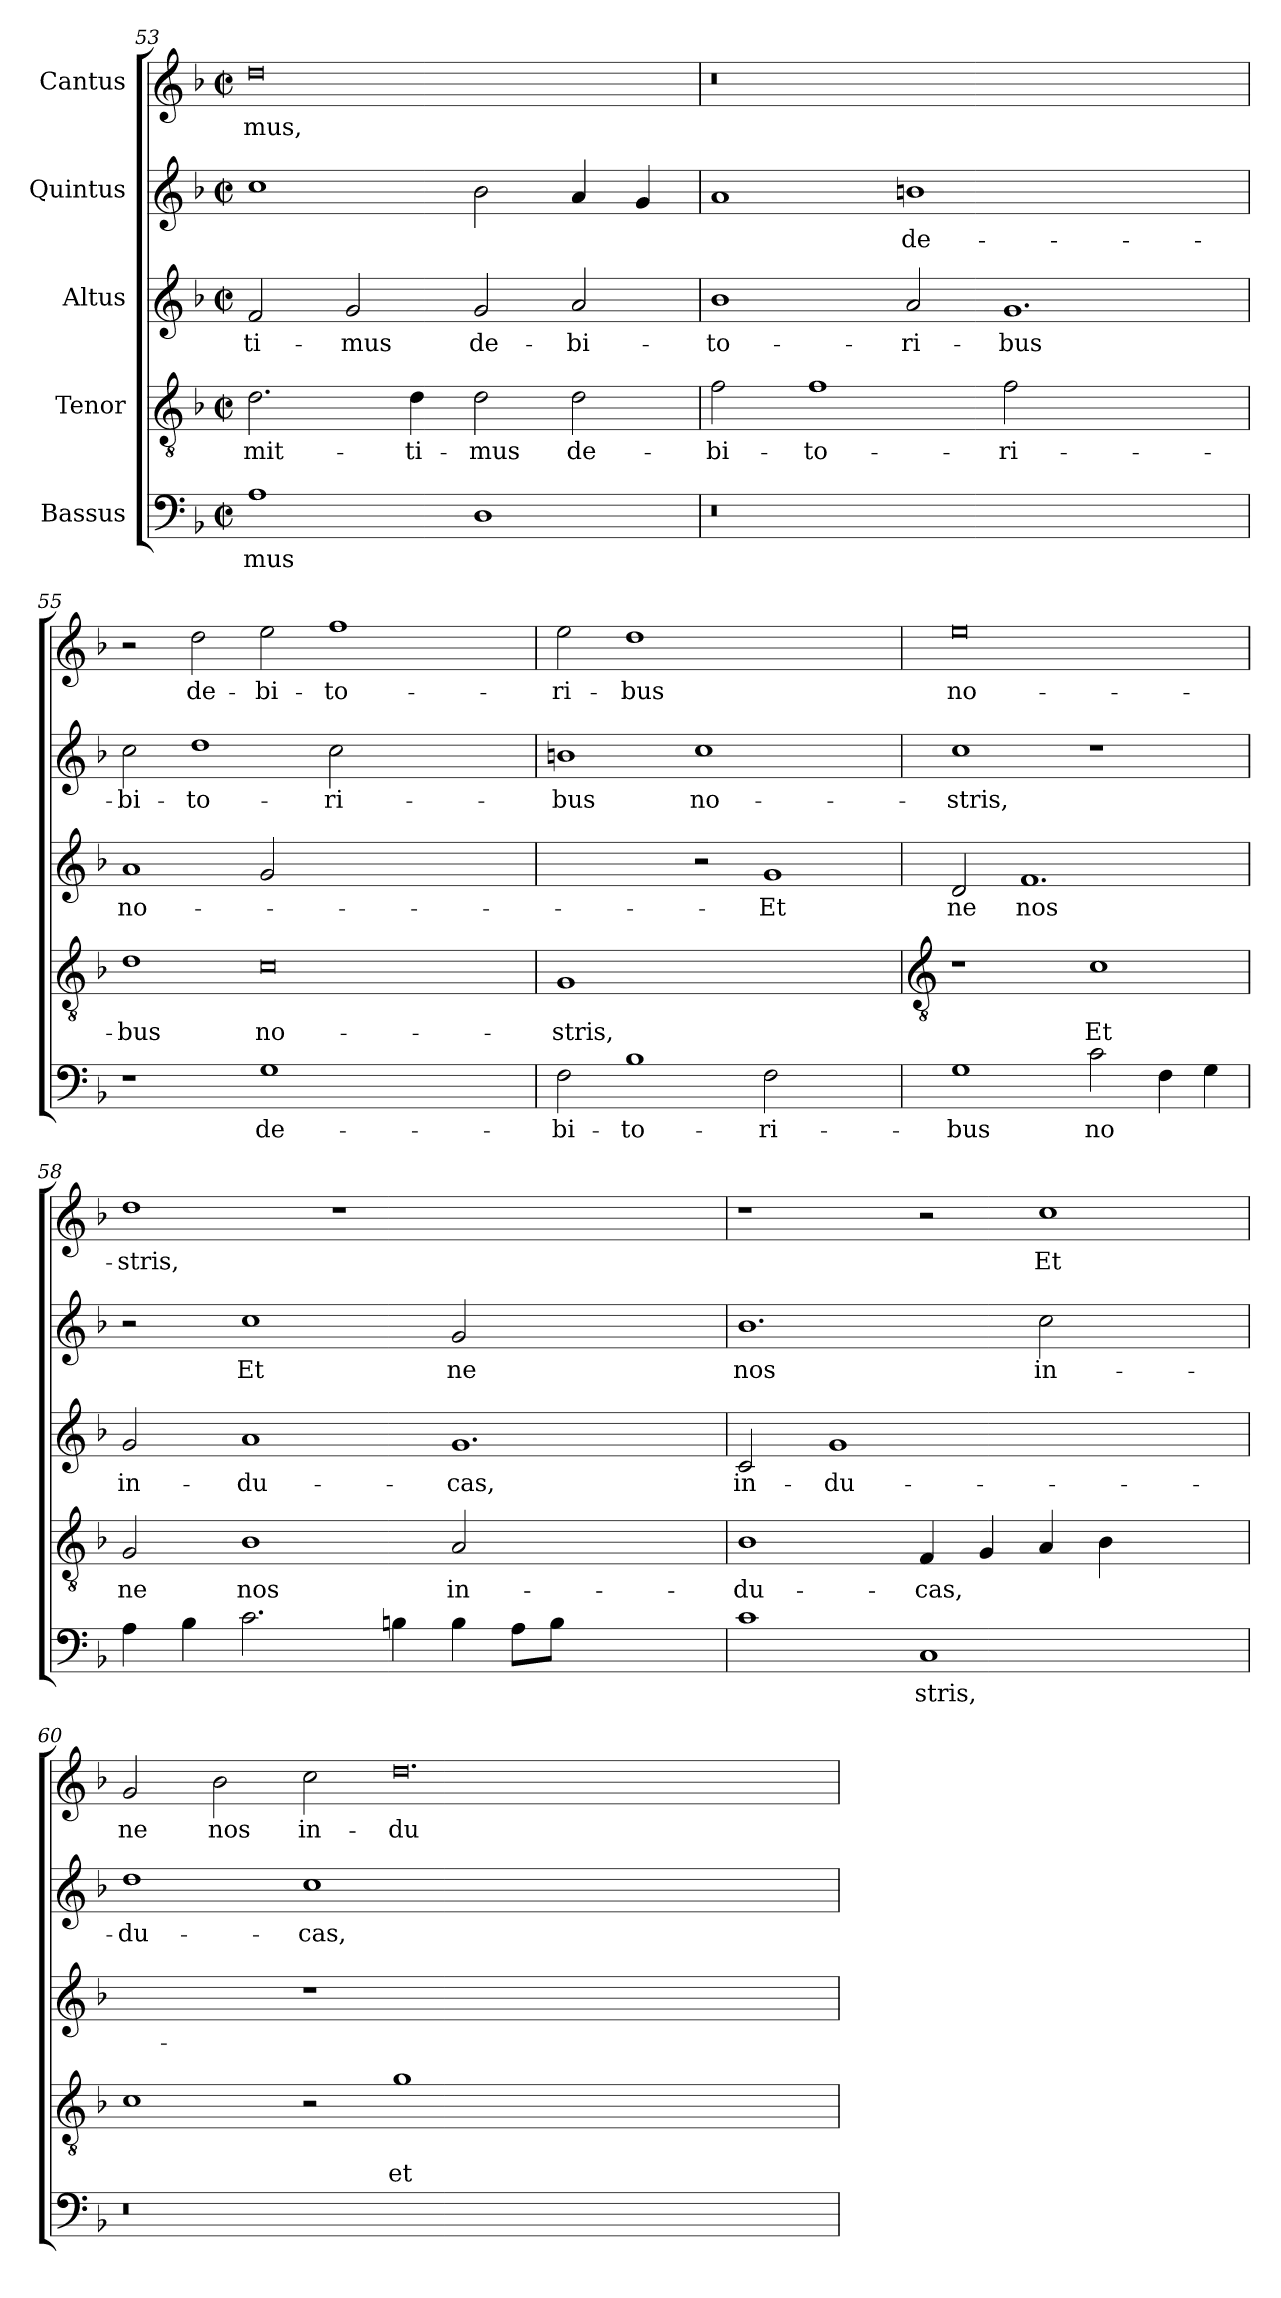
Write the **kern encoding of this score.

**kern	**text	**kern	**text	**text	**kern	**text	**kern	**text	**kern	**text
*part5	*part5	*part4	*part4	*part4	*part3	*part3	*part2	*part2	*part1	*part1
*staff5	*staff5	*staff4	*staff4	*staff4	*staff3	*staff3	*staff2	*staff2	*staff1	*staff1
*I"Bassus	*	*I"Tenor	*	*	*I"Altus	*	*I"Quintus	*	*I"Cantus	*
!!LO:LB:g=z
*clefF4	*	*clefGv2	*	*	*clefG2	*	*clefG2	*	*clefG2	*
*k[b-]	*	*k[b-]	*	*	*k[b-]	*	*k[b-]	*	*k[b-]	*
*F:	*	*F:	*	*	*F:	*	*F:	*	*F:	*
*M4/2	*	*M4/2	*	*	*M4/2	*	*M4/2	*	*M4/2	*
*met(c|)	*	*met(c|)	*	*	*met(c|)	*	*met(c|)	*	*met(c|)	*
=53A	=53A	=53A	=53A	=53A	=53A	=53A	=53A	=53A	=53A	=53A
!	!LO:LY:b	!	!LO:LY:b	!	!	!LO:LY:b	!	!	!	!LO:LY:b
1A	-mus	2.d	-mit-	.	2f	-ti-	1cc	.	0dd	-mus,
!	!	!	!	!	!	!LO:LY:b	!	!	!	!
.	.	.	.	.	2g	-mus	.	.	.	.
!	!	!	!LO:LY:b	!	!	!	!	!	!	!
.	.	4d	-ti-	.	.	.	.	.	.	.
!	!	!	!LO:LY:b	!	!	!LO:LY:b	!	!	!	!
1D	.	2d	-mus	.	2g	de-	2b-	.	.	.
!	!	!	!LO:LY:b	!	!	!LO:LY:b	!	!	!	!
.	.	2d	de-	.	2a	-bi-	4a	.	.	.
.	.	.	.	.	.	.	4g	.	.	.
!!LO:LB:g=z
=54A	=54A	=54A	=54A	=54A	=54A	=54A	=54A	=54A	=54A	=54A
!	!	!	!LO:LY:b	!	!	!LO:LY:b	!	!	!	!
0r	.	2f	-bi-	.	1b-	-to-	1a	.	0r	.
!	!	!	!LO:LY:b	!	!	!	!	!	!	!
.	.	1f	-to-	.	.	.	.	.	.	.
!	!	!	!	!	!	!LO:LY:b	!	!LO:LY:b	!	!
.	.	.	.	.	2a	-ri-	1bn	de-	.	.
!	!	!	!LO:LY:b	!	!	!LO:LY:b	!	!	!	!
.	.	2f	-ri-	.	1.g	-bus	.	.	.	.
1ryy	.	1ryy	.	.	.	.	1ryy	.	1ryy	.
=55A	=55A	=55A	=55A	=55A	=55A	=55A	=55A	=55A	=55A	=55A
!	!	!	!LO:LY:b	!	!	!LO:LY:b	!	!LO:LY:b	!	!
1r	.	1d	-bus	.	1a	no-	2cc	-bi-	2r	.
!	!	!	!	!	!	!	!	!LO:LY:b	!	!LO:LY:b
.	.	.	.	.	.	.	1dd	-to-	2dd	de-
!	!LO:LY:b	!	!LO:LY:b	!	!	!	!	!	!	!LO:LY:b
1G	de-	0c	no-	.	2g	.	.	.	2ee	-bi-
!	!	!	!	!	!	!LO:LY:b	!	!LO:LY:b	!	!LO:LY:b
.	.	.	.	.	[1gyy	-stris,________	2cc	-ri-	1ff	-to-
1ryy	.	.	.	.	.	.	1ryy	.	.	.
.	.	.	.	.	2ryy	.	.	.	2ryy	.
!!LO:LB:g=z
=56A	=56A	=56A	=56A	=56A	=56A	=56A	=56A	=56A	=56A	=56A
!	!LO:LY:b	!	!LO:LY:b	!	!	!LO:LY:b	!	!LO:LY:b	!	!LO:LY:b
2F	-bi-	1G	-stris,	.	1gyy]	___	1bn	-bus	2ee	-ri-
!	!LO:LY:b	!	!	!	!	!	!	!	!	!LO:LY:b
1B-	-to-	.	.	.	.	.	.	.	1dd	-bus
!	!	!	!	!	!	!	!	!LO:LY:b	!	!
.	.	1.ryy	.	.	2r	.	1cc	no-	.	.
!	!LO:LY:b	!	!	!	!	!LO:LY:b	!	!	!	!
2F	-ri-	.	.	.	1g	Et	.	.	1ryy	.
2ryy	.	.	.	.	.	.	2ryy	.	.	.
!!LO:LB:g=z
=57	=57	=57	=57	=57	=57	=57	=57	=57	=57	=57
*	*	*clefGv2	*	*	*	*	*	*	*	*
!	!LO:LY:b	!	!	!	!	!LO:LY:b	!	!LO:LY:b	!	!LO:LY:b
1G	-bus	1r	.	.	2d	ne	1cc	-stris,	0ee	no-
!	!	!	!	!	!	!LO:LY:b	!	!	!	!
.	.	.	.	.	1.f	nos	.	.	.	.
!	!LO:LY:b	!	!LO:LY:b	!	!	!	!	!	!	!
2c	no	1c	Et	.	.	.	1r	.	.	.
4F	.	.	.	.	.	.	.	.	.	.
4G	.	.	.	.	.	.	.	.	.	.
!!LO:LB:g=z
=58	=58	=58	=58	=58	=58	=58	=58	=58	=58	=58
!	!	!	!LO:LY:b	!	!	!LO:LY:b	!	!	!	!LO:LY:b
4A	.	2G	ne	.	2g	in-	2r	.	1dd	-stris,
4B-	.	.	.	.	.	.	.	.	.	.
!	!	!	!LO:LY:b	!	!	!LO:LY:b	!	!LO:LY:b	!	!
2.c	.	1B-	nos	.	1a	-du-	1cc	Et	.	.
.	.	.	.	.	.	.	.	.	1r	.
4B	.	.	.	.	.	.	.	.	.	.
!	!	!	!LO:LY:b	!	!	!LO:LY:b	!	!LO:LY:b	!	!
4B	.	2A	in-	.	1.g	-cas,	2g	ne	.	.
8AL	.	.	.	.	.	.	.	.	.	.
8BJ	.	.	.	.	.	.	.	.	.	.
1ryy	.	1ryy	.	.	.	.	1ryy	.	1ryy	.
!!LO:LB:g=z
=59	=59	=59	=59	=59	=59	=59	=59	=59	=59	=59
!	!	!	!LO:LY:b	!	!	!LO:LY:b	!	!LO:LY:b	!	!
1c	.	1B-	-du-	.	2c	in-	1.b-	nos	1r	.
!	!	!	!	!	!	!LO:LY:b	!	!	!	!
.	.	.	.	.	1g	-du-	.	.	.	.
!	!LO:LY:b	!	!LO:LY:b	!	!	!	!	!	!	!
1C	stris,	4F	-cas,	.	.	.	.	.	2r	.
.	.	4G	.	.	.	.	.	.	.	.
!	!	!	!	!	!	!LO:LY:b	!	!LO:LY:b	!	!LO:LY:b
.	.	4A	.	.	[1dyy	-cas	2cc	in-	1cc	Et
.	.	4B-	.	.	.	.	.	.	.	.
2ryy	.	2ryy	.	.	.	.	2ryy	.	.	.
=60	=60	=60	=60	=60	=60	=60	=60	=60	=60	=60
!	!	!	!	!	!	!	!	!LO:LY:b	!	!LO:LY:b
0r	.	1c	.	.	2dyy_	.	1dd	-du-	2g	ne
!	!	!	!	!	!	!	!	!	!	!LO:LY:b
.	.	.	.	.	2dyy]	.	.	.	2b-	nos
!	!	!	!	!	!	!	!	!LO:LY:b	!	!LO:LY:b
.	.	2r	.	.	1r	.	1cc	-cas,	2cc	in-
!	!	!	!	!LO:LY:b	!	!	!	!	!	!LO:LY:b
.	.	1g	.	et	.	.	.	.	0.dd	-du-
0ryy	.	.	.	.	0ryy	.	0ryy	.	.	.
.	.	0ryy	.	.	.	.	.	.	.	.
2ryy	.	.	.	.	2ryy	.	2ryy	.	.	.
=	=	=	=	=	=	=	=	=	=	=
*-	*-	*-	*-	*-	*-	*-	*-	*-	*-	*-
